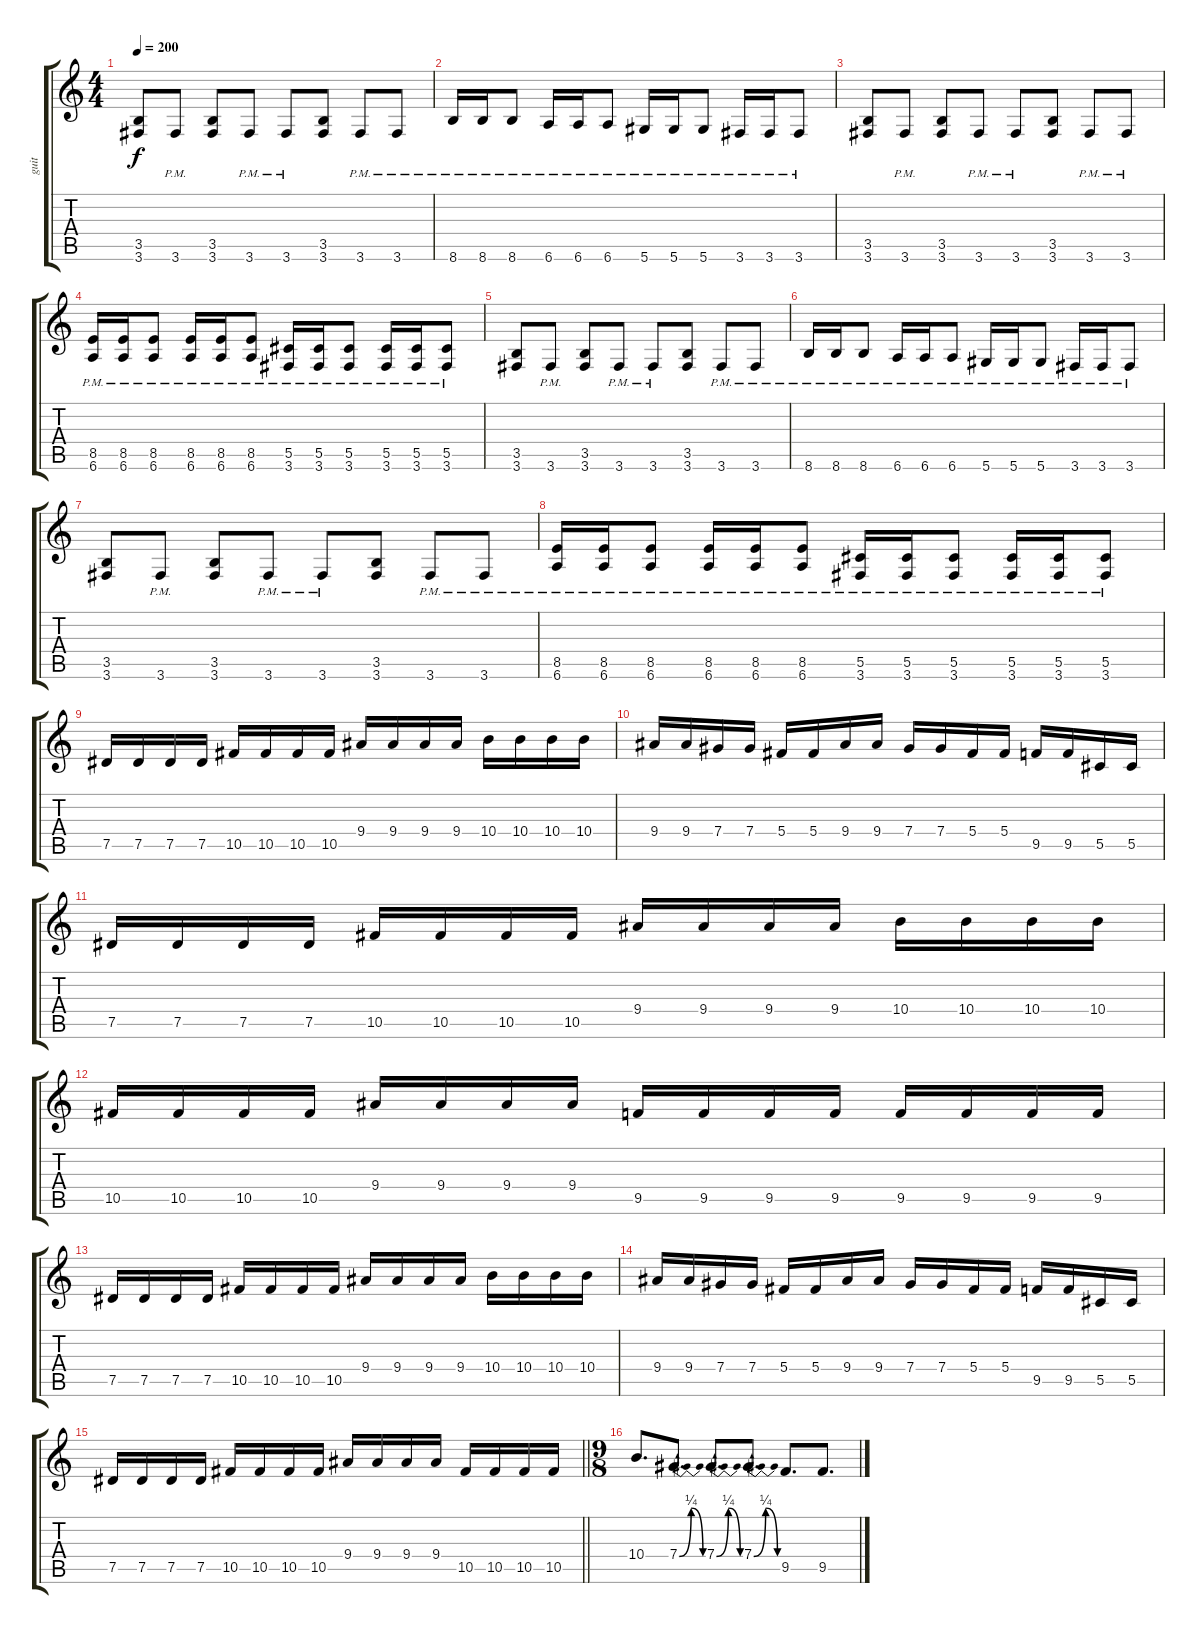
\track ("guit" "guit") {instrument distortionguitar}
\staff {score tabs}
\tuning (Eb4 Bb3 Gb3 Db3 Ab2 Eb2) {hide}
\ts (4 4)
\tempo 200
\clef g2
\ks c
(3.5 3.6).8{dy f} 3.6{pm}.8 (3.5 3.6).8 3.6{pm}.8 3.6{pm}.8 (3.5 3.6).8 3.6{pm}.8 3.6{pm}.8 |
8.6{pm}.16 8.6{pm}.16 8.6{pm}.8 6.6{pm}.16 6.6{pm}.16 6.6{pm}.8 5.6{pm}.16 5.6{pm}.16 5.6{pm}.8 3.6{pm}.16 3.6{pm}.16 3.6{pm}.8 |
(3.5 3.6).8 3.6{pm}.8 (3.5 3.6).8 3.6{pm}.8 3.6{pm}.8 (3.5 3.6).8 3.6{pm}.8 3.6{pm}.8 |
(8.5{pm} 6.6{pm}).16 (8.5{pm} 6.6{pm}).16 (8.5{pm} 6.6{pm}).8 (8.5{pm} 6.6{pm}).16 (8.5{pm} 6.6{pm}).16 (8.5{pm} 6.6{pm}).8 (5.5{pm} 3.6{pm}).16 (5.5{pm} 3.6{pm}).16 (5.5{pm} 3.6{pm}).8 (5.5{pm} 3.6{pm}).16 (5.5{pm} 3.6{pm}).16 (5.5{pm} 3.6{pm}).8 |
(3.5 3.6).8 3.6{pm}.8 (3.5 3.6).8 3.6{pm}.8 3.6{pm}.8 (3.5 3.6).8 3.6{pm}.8 3.6{pm}.8 |
8.6{pm}.16 8.6{pm}.16 8.6{pm}.8 6.6{pm}.16 6.6{pm}.16 6.6{pm}.8 5.6{pm}.16 5.6{pm}.16 5.6{pm}.8 3.6{pm}.16 3.6{pm}.16 3.6{pm}.8 |
(3.5 3.6).8 3.6{pm}.8 (3.5 3.6).8 3.6{pm}.8 3.6{pm}.8 (3.5 3.6).8 3.6{pm}.8 3.6{pm}.8 |
(8.5{pm} 6.6{pm}).16 (8.5{pm} 6.6{pm}).16 (8.5{pm} 6.6{pm}).8 (8.5{pm} 6.6{pm}).16 (8.5{pm} 6.6{pm}).16 (8.5{pm} 6.6{pm}).8 (5.5{pm} 3.6{pm}).16 (5.5{pm} 3.6{pm}).16 (5.5{pm} 3.6{pm}).8 (5.5{pm} 3.6{pm}).16 (5.5{pm} 3.6{pm}).16 (5.5{pm} 3.6{pm}).8 |
7.5.16 7.5.16 7.5.16 7.5.16 10.5.16 10.5.16 10.5.16 10.5.16 9.4.16 9.4.16 9.4.16 9.4.16 10.4.16 10.4.16 10.4.16 10.4.16 |
9.4.16 9.4.16 7.4.16 7.4.16 5.4.16 5.4.16 9.4.16 9.4.16 7.4.16 7.4.16 5.4.16 5.4.16 9.5.16 9.5.16 5.5.16 5.5.16 |
7.5.16 7.5.16 7.5.16 7.5.16 10.5.16 10.5.16 10.5.16 10.5.16 9.4.16 9.4.16 9.4.16 9.4.16 10.4.16 10.4.16 10.4.16 10.4.16 |
10.5.16 10.5.16 10.5.16 10.5.16 9.4.16 9.4.16 9.4.16 9.4.16 9.5.16 9.5.16 9.5.16 9.5.16 9.5.16 9.5.16 9.5.16 9.5.16 |
7.5.16 7.5.16 7.5.16 7.5.16 10.5.16 10.5.16 10.5.16 10.5.16 9.4.16 9.4.16 9.4.16 9.4.16 10.4.16 10.4.16 10.4.16 10.4.16 |
9.4.16 9.4.16 7.4.16 7.4.16 5.4.16 5.4.16 9.4.16 9.4.16 7.4.16 7.4.16 5.4.16 5.4.16 9.5.16 9.5.16 5.5.16 5.5.16 |
\barLineRight lightlight
7.5.16 7.5.16 7.5.16 7.5.16 10.5.16 10.5.16 10.5.16 10.5.16 9.4.16 9.4.16 9.4.16 9.4.16 10.5.16 10.5.16 10.5.16 10.5.16 |
\ts (9 8)
10.4.8{d} 7.4{be (bendrelease 0 0 30 1 30 1 60 0)}.8{d} 7.4{be (bendrelease 0 0 30 1 30 1 60 0)}.8{d} 7.4{be (bendrelease 0 0 30 1 30 1 60 0)}.8{d} 9.5.8{d} 9.5.8{d}
